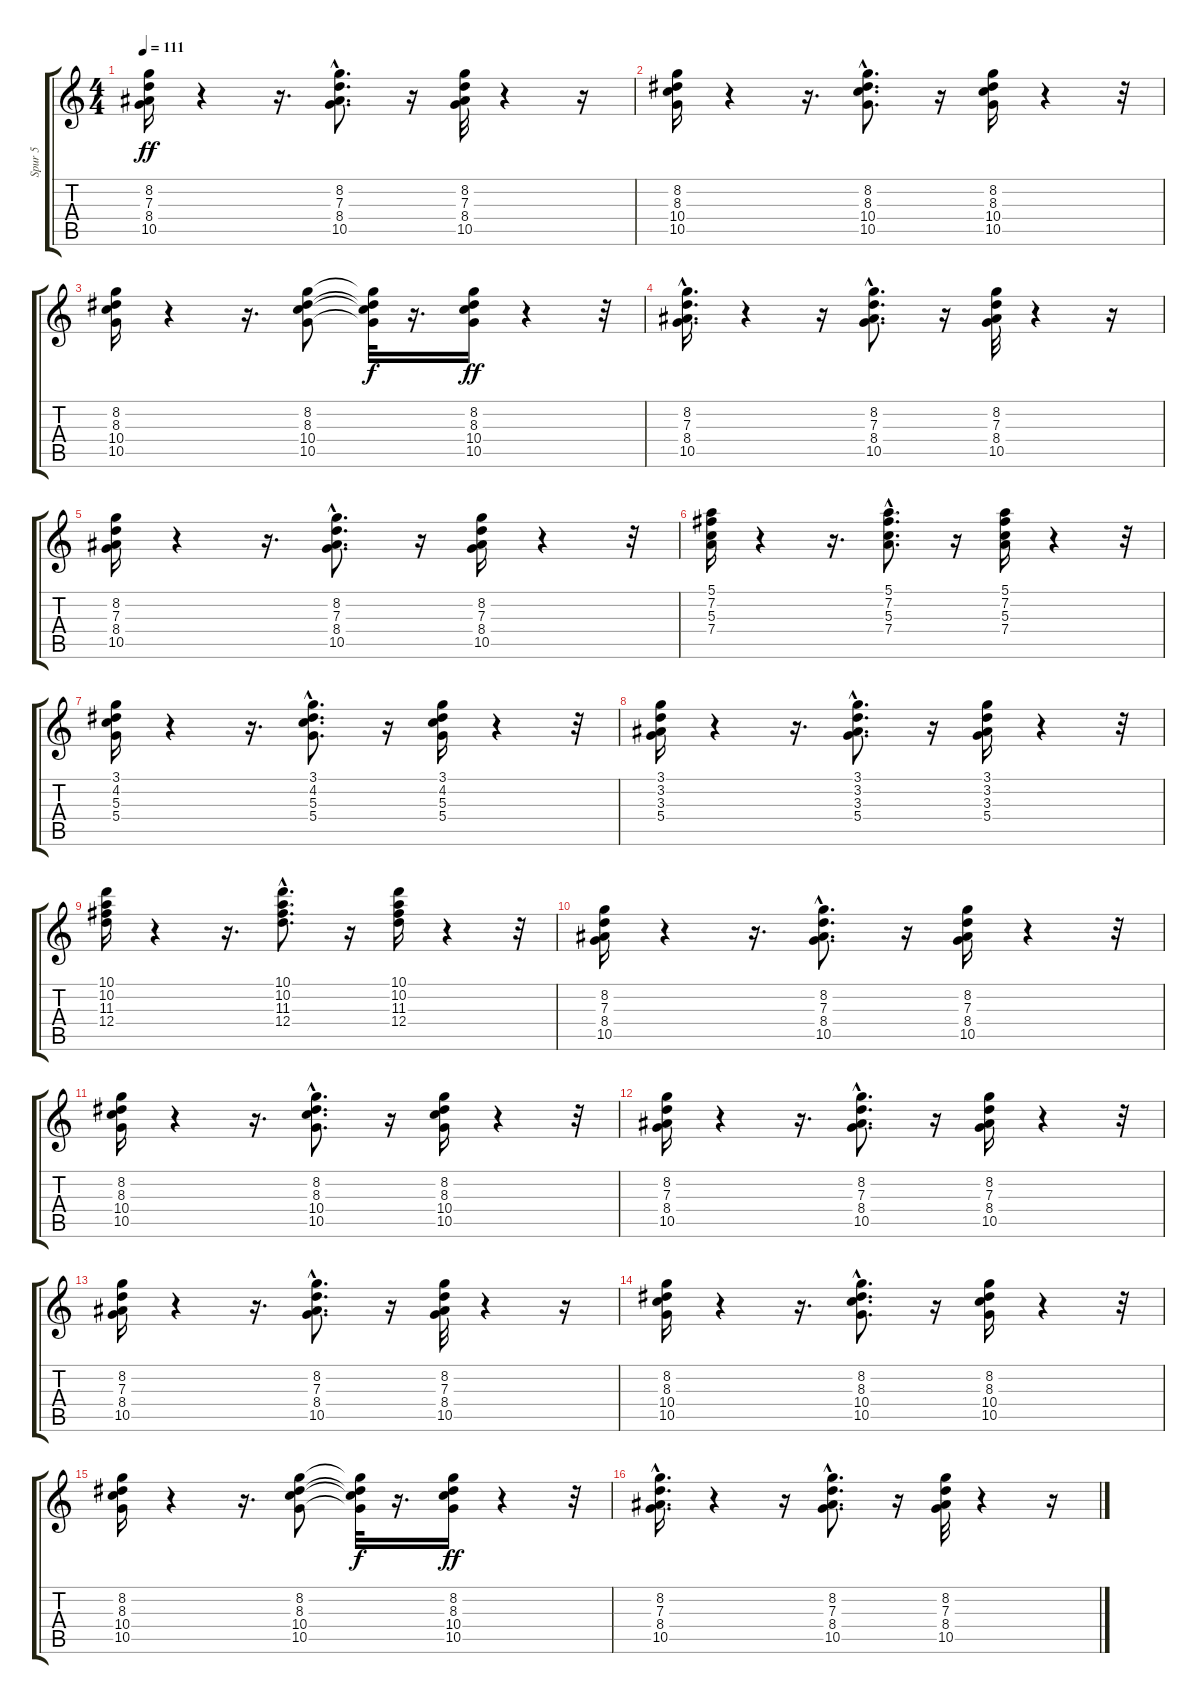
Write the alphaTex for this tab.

\track ("Spur 5" "Spur 5") {instrument electricguitarclean}
\staff {score tabs}
\tuning (E4 B3 G3 D3 A2 E2) {hide}
\ts (4 4)
\tempo 111
\clef g2
\ks c
(8.2 7.3 8.4 10.5).16{dy ff} r.4 r.16{d} (8.2 7.3{hac} 8.4{hac} 10.5{hac}).8{d} r.16 (8.2 7.3 8.4 10.5).32 r.4 r.16 |
(8.2 8.3 10.4 10.5).16 r.4 r.16{d} (8.2 8.3{hac} 10.4 10.5{hac}).8{d} r.16 (8.2 8.3 10.4 10.5).16 r.4 r.32 |
(8.2 8.3 10.4 10.5).16 r.4 r.16{d} (8.2 8.3 10.4 10.5).8 (8.2{t} 8.3{t} 10.4{t} 10.5{t}).32{dy f} r.16{d} (8.2 8.3 10.4 10.5).16{dy ff} r.4 r.32 |
(8.2{hac} 7.3{hac} 8.4 10.5).16{d} r.4 r.16 (8.2{hac} 7.3{hac} 8.4{hac} 10.5).8{d} r.16 (8.2 7.3 8.4 10.5).32 r.4 r.16 |
(8.2 7.3 8.4 10.5).16 r.4 r.16{d} (8.2{hac} 7.3{hac} 8.4{hac} 10.5{hac}).8{d} r.16 (8.2 7.3 8.4 10.5).16 r.4 r.32 |
(5.1 7.2 5.3 7.4).16 r.4 r.16{d} (5.1{hac} 7.2{hac} 5.3{hac} 7.4{hac}).8{d} r.16 (5.1 7.2 5.3 7.4).16 r.4 r.32 |
(3.1 4.2 5.3 5.4).16 r.4 r.16{d} (3.1 4.2{hac} 5.3{hac} 5.4{hac}).8{d} r.16 (3.1 4.2 5.3 5.4).16 r.4 r.32 |
(3.1 3.2 3.3 5.4).16 r.4 r.16{d} (3.1{hac} 3.2{hac} 3.3{hac} 5.4{hac}).8{d} r.16 (3.1 3.2 3.3 5.4).16 r.4 r.32 |
(10.1 10.2 11.3 12.4).16 r.4 r.16{d} (10.1{hac} 10.2{hac} 11.3{hac} 12.4{hac}).8{d} r.16 (10.1 10.2 11.3 12.4).16 r.4 r.32 |
(8.2 7.3 8.4 10.5).16 r.4 r.16{d} (8.2{hac} 7.3{hac} 8.4{hac} 10.5{hac}).8{d} r.16 (8.2 7.3 8.4 10.5).16 r.4 r.32 |
(8.2 8.3 10.4 10.5).16 r.4 r.16{d} (8.2{hac} 8.3{hac} 10.4{hac} 10.5{hac}).8{d} r.16 (8.2 8.3 10.4 10.5).16 r.4 r.32 |
(8.2 7.3 8.4 10.5).16 r.4 r.16{d} (8.2{hac} 7.3{hac} 8.4 10.5).8{d} r.16 (8.2 7.3 8.4 10.5).16 r.4 r.32 |
(8.2 7.3 8.4 10.5).16 r.4 r.16{d} (8.2 7.3{hac} 8.4{hac} 10.5{hac}).8{d} r.16 (8.2 7.3 8.4 10.5).32 r.4 r.16 |
(8.2 8.3 10.4 10.5).16 r.4 r.16{d} (8.2 8.3{hac} 10.4 10.5{hac}).8{d} r.16 (8.2 8.3 10.4 10.5).16 r.4 r.32 |
(8.2 8.3 10.4 10.5).16 r.4 r.16{d} (8.2 8.3 10.4 10.5).8 (8.2{t} 8.3{t} 10.4{t} 10.5{t}).32{dy f} r.16{d} (8.2 8.3 10.4 10.5).16{dy ff} r.4 r.32 |
(8.2{hac} 7.3{hac} 8.4 10.5).16{d} r.4 r.16 (8.2{hac} 7.3{hac} 8.4{hac} 10.5).8{d} r.16 (8.2 7.3 8.4 10.5).32 r.4 r.16
